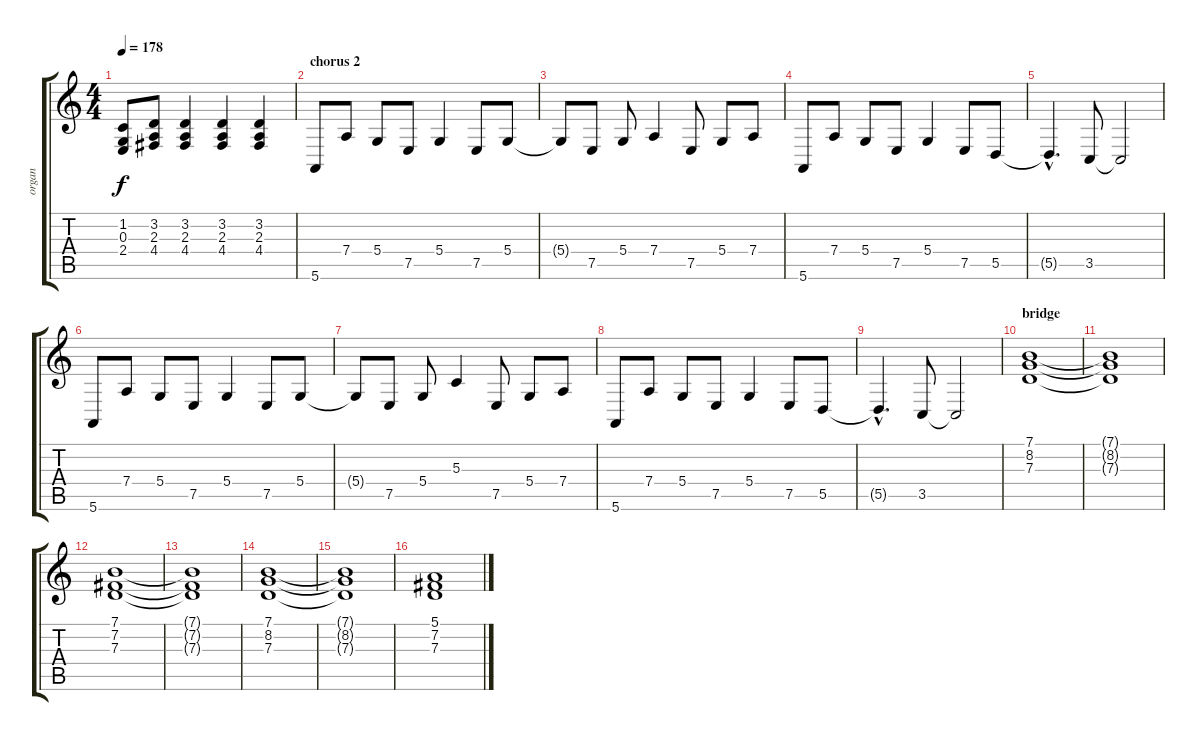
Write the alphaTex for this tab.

\track ("organ" "organ") {instrument rockorgan}
\staff {score tabs}
\tuning (E4 B3 G3 D3 A2 E2) {hide}
\ts (4 4)
\tempo 178
\clef g2
\ks aminor
(1.2{t} 0.3{t} 2.4{t}).8{dy f} (3.2 2.3 4.4).8 (3.2 2.3 4.4).4 (3.2 2.3 4.4).4 (3.2 2.3 4.4).4 |
\section ("" "chorus 2")
5.6.8 7.4.8 5.4.8 7.5.8 5.4.4 7.5.8 5.4.8 |
5.4{t}.8 7.5.8 5.4.8 7.4.4 7.5.8 5.4.8 7.4.8 |
5.6.8 7.4.8 5.4.8 7.5.8 5.4.4 7.5.8 5.5.8 |
5.5{hac t}.4{d} 3.5.8 3.5{t}.2 |
5.6.8 7.4.8 5.4.8 7.5.8 5.4.4 7.5.8 5.4.8 |
5.4{t}.8 7.5.8 5.4.8 5.3.4 7.5.8 5.4.8 7.4.8 |
5.6.8 7.4.8 5.4.8 7.5.8 5.4.4 7.5.8 5.5.8 |
5.5{hac t}.4{d} 3.5.8 3.5{t}.2 |
\section ("" "bridge")
(7.1 8.2 7.3).1 |
(7.1{t} 8.2{t} 7.3{t}).1 |
(7.1 7.2 7.3).1 |
(7.1{t} 7.2{t} 7.3{t}).1 |
(7.1 8.2 7.3).1 |
(7.1{t} 8.2{t} 7.3{t}).1 |
(5.1 7.2 7.3).1
